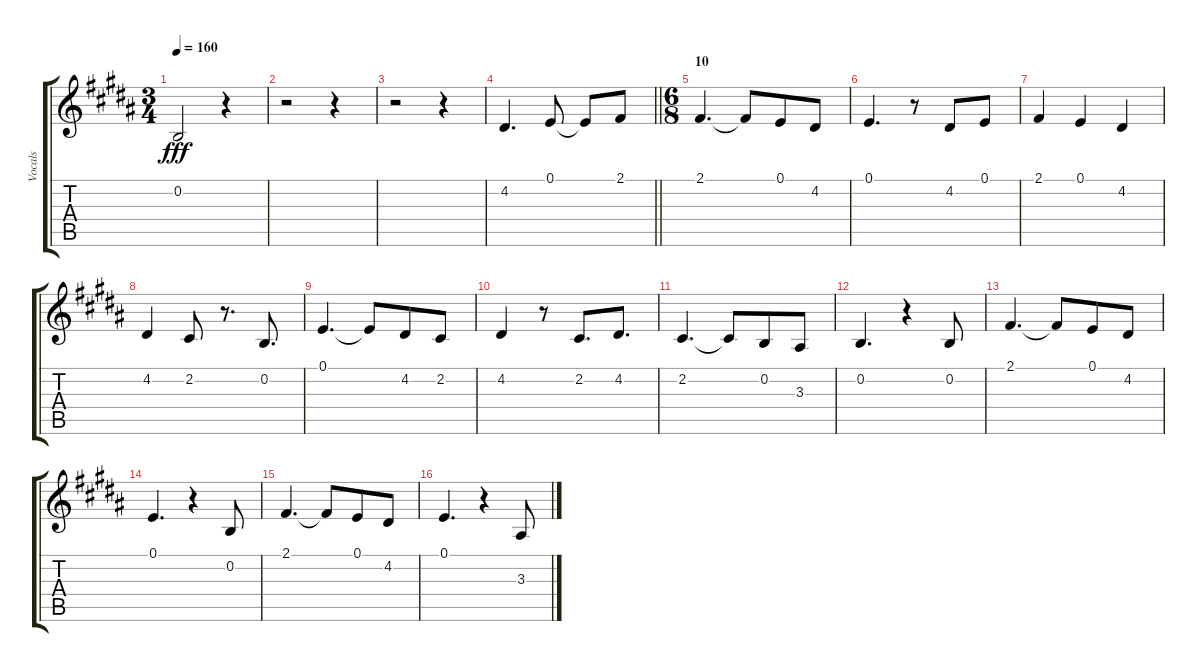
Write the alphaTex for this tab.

\track ("Vocals" "Vocals") {instrument voiceoohs}
\staff {score tabs}
\tuning (E4 B3 G3 D3 A2 E2) {hide}
\ts (3 4)
\tempo 160
\clef g2
\ks b
0.2.2{dy fff} r.4 |
r.2 r.4 |
r.2 r.4 |
\barLineRight lightlight
4.2.4{d} 0.1.8 0.1{t}.8 2.1.8 |
\ts (6 8)
\section ("" "10")
2.1.4{d} 2.1{t}.8 0.1.8 4.2.8 |
0.1.4{d} r.8 4.2.8 0.1.8 |
2.1.4 0.1.4 4.2.4 |
4.2.4 2.2.8 r.8{d} 0.2.8{d} |
0.1.4{d} 0.1{t}.8 4.2.8 2.2.8 |
4.2.4 r.8 2.2.8{d} 4.2.8{d} |
2.2.4{d} 2.2{t}.8 0.2.8 3.3.8 |
0.2.4{d} r.4 0.2.8 |
2.1.4{d} 2.1{t}.8 0.1.8 4.2.8 |
0.1.4{d} r.4 0.2.8 |
2.1.4{d} 2.1{t}.8 0.1.8 4.2.8 |
0.1.4{d} r.4 3.3.8
